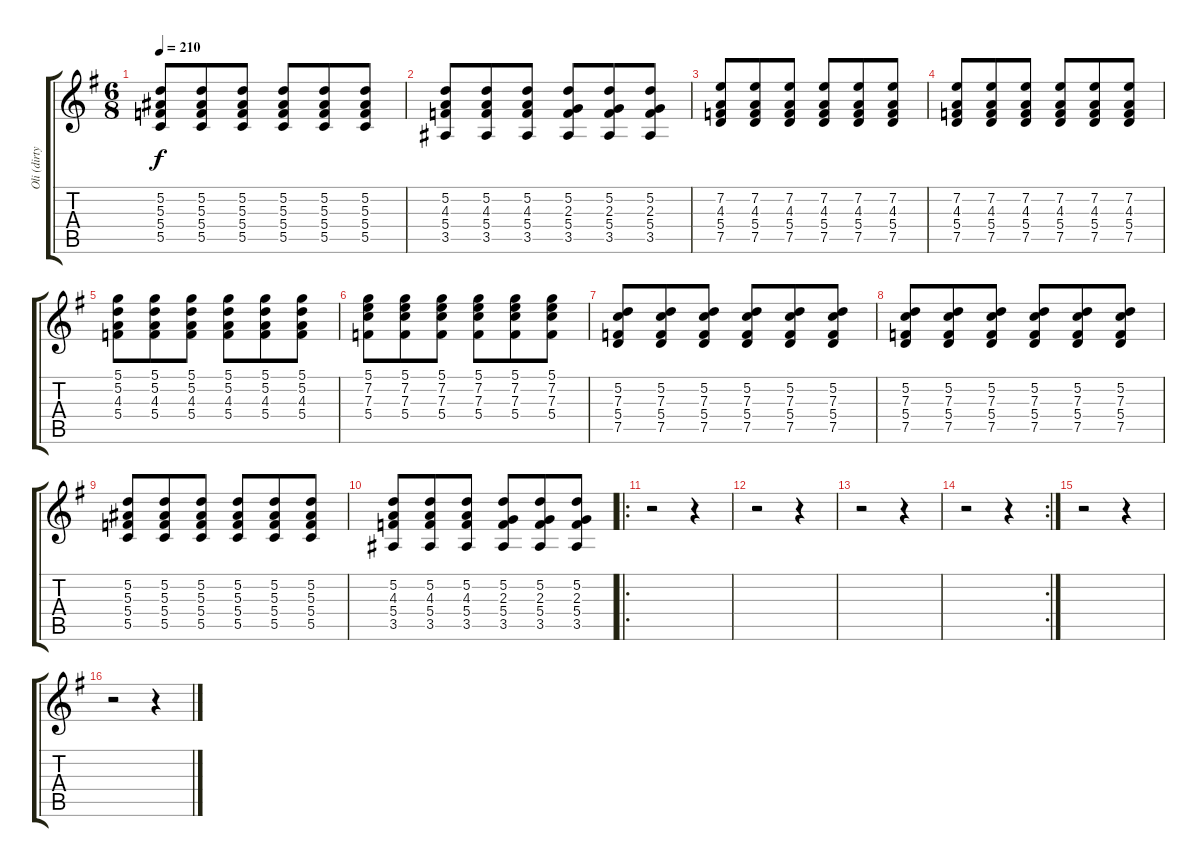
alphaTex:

\track ("Oli (dirty clean)" "Oli (dirty") {instrument overdrivenguitar}
\staff {score tabs}
\tuning (D4 A3 F3 C3 G2 D2) {hide}
\ts (6 8)
\tempo 210
\clef g2
\ks g
(5.2 5.3 5.4 5.5).8{dy f} (5.2 5.3 5.4 5.5).8 (5.2 5.3 5.4 5.5).8 (5.2 5.3 5.4 5.5).8 (5.2 5.3 5.4 5.5).8 (5.2 5.3 5.4 5.5).8 |
(5.2 4.3 5.4 3.5).8 (5.2 4.3 5.4 3.5).8 (5.2 4.3 5.4 3.5).8 (5.2 2.3 5.4 3.5).8 (5.2 2.3 5.4 3.5).8 (5.2 2.3 5.4 3.5).8 |
(7.2 4.3 5.4 7.5).8 (7.2 4.3 5.4 7.5).8 (7.2 4.3 5.4 7.5).8 (7.2 4.3 5.4 7.5).8 (7.2 4.3 5.4 7.5).8 (7.2 4.3 5.4 7.5).8 |
(7.2 4.3 5.4 7.5).8 (7.2 4.3 5.4 7.5).8 (7.2 4.3 5.4 7.5).8 (7.2 4.3 5.4 7.5).8 (7.2 4.3 5.4 7.5).8 (7.2 4.3 5.4 7.5).8 |
(5.1 5.2 4.3 5.4).8 (5.1 5.2 4.3 5.4).8 (5.1 5.2 4.3 5.4).8 (5.1 5.2 4.3 5.4).8 (5.1 5.2 4.3 5.4).8 (5.1 5.2 4.3 5.4).8 |
(5.1 7.2 7.3 5.4).8 (5.1 7.2 7.3 5.4).8 (5.1 7.2 7.3 5.4).8 (5.1 7.2 7.3 5.4).8 (5.1 7.2 7.3 5.4).8 (5.1 7.2 7.3 5.4).8 |
(5.2 7.3 5.4 7.5).8 (5.2 7.3 5.4 7.5).8 (5.2 7.3 5.4 7.5).8 (5.2 7.3 5.4 7.5).8 (5.2 7.3 5.4 7.5).8 (5.2 7.3 5.4 7.5).8 |
(5.2 7.3 5.4 7.5).8 (5.2 7.3 5.4 7.5).8 (5.2 7.3 5.4 7.5).8 (5.2 7.3 5.4 7.5).8 (5.2 7.3 5.4 7.5).8 (5.2 7.3 5.4 7.5).8 |
(5.2 5.3 5.4 5.5).8 (5.2 5.3 5.4 5.5).8 (5.2 5.3 5.4 5.5).8 (5.2 5.3 5.4 5.5).8 (5.2 5.3 5.4 5.5).8 (5.2 5.3 5.4 5.5).8 |
(5.2 4.3 5.4 3.5).8 (5.2 4.3 5.4 3.5).8 (5.2 4.3 5.4 3.5).8 (5.2 2.3 5.4 3.5).8 (5.2 2.3 5.4 3.5).8 (5.2 2.3 5.4 3.5).8 |
\ro
r.2 r.4 |
r.2 r.4 |
r.2 r.4 |
\rc 2
r.2 r.4 |
r.2 r.4 |
r.2 r.4
